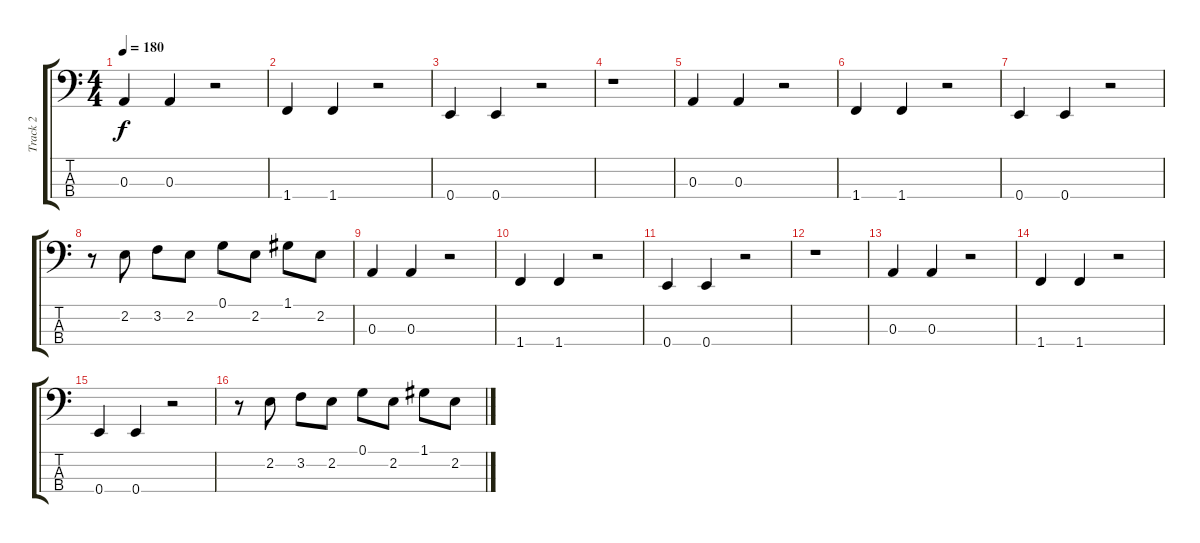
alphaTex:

\track ("Track 2" "Track 2") {instrument synthbass1}
\staff {score tabs}
\tuning (G2 D2 A1 E1) {hide}
\ts (4 4)
\tempo 180
\clef f4
\ks c
0.3.4{dy f instrument synthbass1} 0.3.4 r.2 |
1.4.4 1.4.4 r.2 |
0.4.4 0.4.4 r.2 |
r.1 |
0.3.4 0.3.4 r.2 |
1.4.4 1.4.4 r.2 |
0.4.4 0.4.4 r.2 |
r.8 2.2.8 3.2.8 2.2.8 0.1.8 2.2.8 1.1.8 2.2.8 |
0.3.4 0.3.4 r.2 |
1.4.4 1.4.4 r.2 |
0.4.4 0.4.4 r.2 |
r.1 |
0.3.4 0.3.4 r.2 |
1.4.4 1.4.4 r.2 |
0.4.4 0.4.4 r.2 |
r.8 2.2.8 3.2.8 2.2.8 0.1.8 2.2.8 1.1.8 2.2.8
